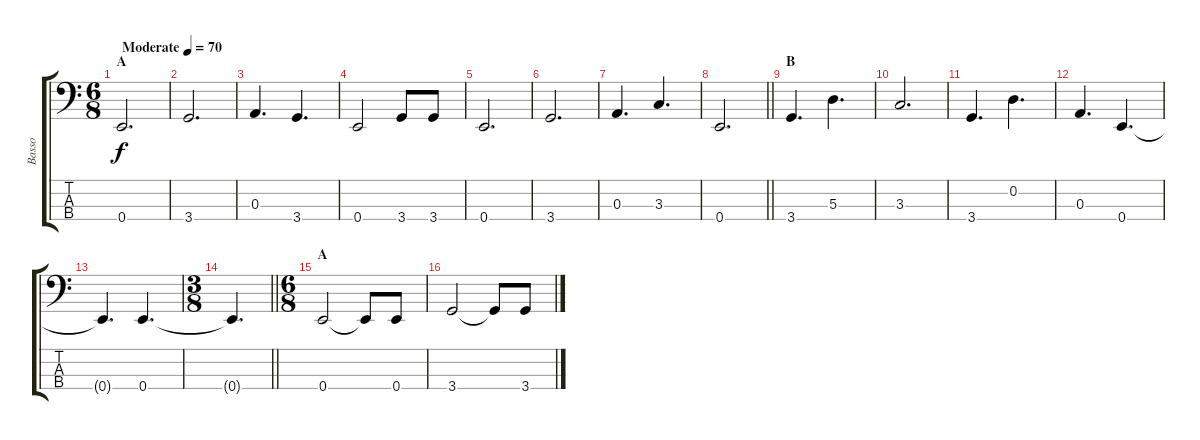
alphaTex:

\track ("Basso" "Basso") {instrument electricbassfinger}
\staff {score tabs}
\tuning (G2 D2 A1 E1) {hide}
\ts (6 8)
\section ("" "A")
\tempo (70 "Moderate")
\clef f4
\ks c
0.4.2{d dy f instrument electricbassfinger} |
3.4.2{d} |
0.3.4{d} 3.4.4{d} |
0.4.2 3.4.8 3.4.8 |
0.4.2{d} |
3.4.2{d} |
0.3.4{d} 3.3.4{d} |
\barLineRight lightlight
0.4.2{d} |
\section ("" "B")
3.4.4{d} 5.3.4{d} |
3.3.2{d} |
3.4.4{d} 0.2.4{d} |
0.3.4{d} 0.4.4{d} |
0.4{t}.4{d} 0.4.4{d} |
\ts (3 8)
\barLineRight lightlight
0.4{t}.4{d} |
\ts (6 8)
\section ("" "A")
0.4.2 0.4{t}.8 0.4.8 |
3.4.2 3.4{t}.8 3.4.8
